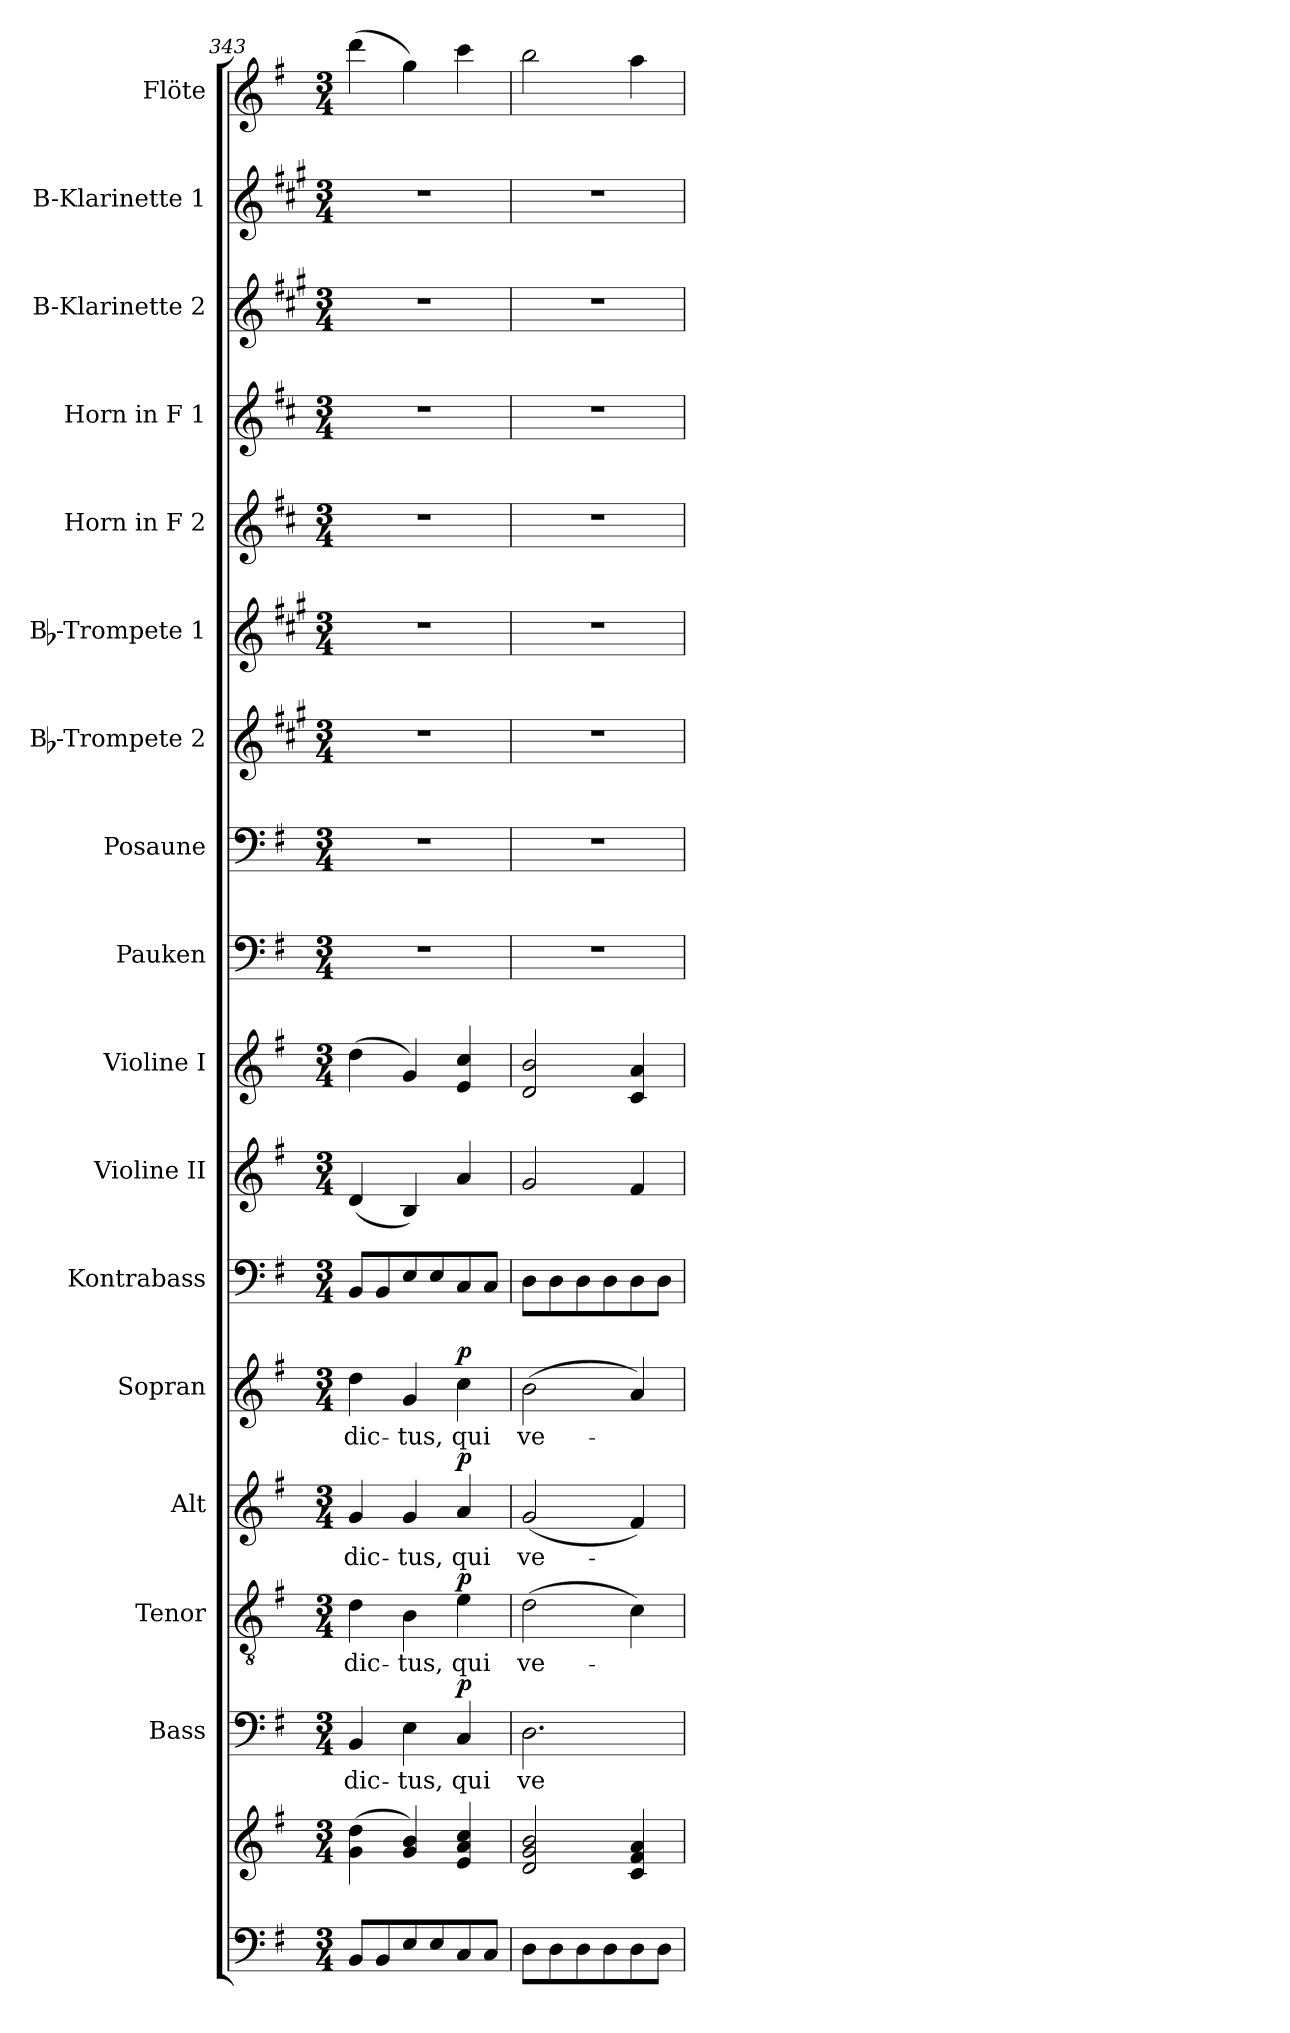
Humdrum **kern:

**kern	**kern	**kern	**text	**dynam	**kern	**text	**dynam	**kern	**text	**dynam	**kern	**text	**dynam	**kern	**kern	**kern	**kern	**kern	**kern	**kern	**kern	**kern	**kern	**kern	**kern
*part17	*part17	*part16	*part16	*part16	*part15	*part15	*part15	*part14	*part14	*part14	*part13	*part13	*part13	*part12	*part11	*part10	*part9	*part8	*part7	*part6	*part5	*part4	*part3	*part2	*part1
*staff18	*staff17	*staff16	*staff16	*staff16	*staff15	*staff15	*staff15	*staff14	*staff14	*staff14	*staff13	*staff13	*staff13	*staff12	*staff11	*staff10	*staff9	*staff8	*staff7	*staff6	*staff5	*staff4	*staff3	*staff2	*staff1
*	*	*I"Bass	*	*	*I"Tenor	*	*	*I"Alt	*	*	*I"Sopran	*	*	*I"Kontrabass	*I"Violine II	*I"Violine I	*I"Pauken	*I"Posaune	*I"Bb-Trompete 2	*I"Bb-Trompete 1	*I"Horn in F 2	*I"Horn in F 1	*I"B-Klarinette 2	*I"B-Klarinette 1	*I"Flöte
*	*	*I'B.	*	*	*I'T.	*	*	*I'A.	*	*	*I'S.	*	*	*I'Kb.	*I'Vl. II	*I'Vl. I	*I'Pk.	*I'Pos.	*I'Bb Trp. 2	*I'Bb Trp. 1	*I'Hrn. 2	*I'Hrn. 1	*I'B Kl. 2	*I'B Kl. 1	*I'Fl.
*clefF4	*clefG2	*clefF4	*	*	*clefGv2	*	*	*clefG2	*	*	*clefG2	*	*	*clefF4	*clefG2	*clefG2	*clefF4	*clefF4	*clefG2	*clefG2	*clefG2	*clefG2	*clefG2	*clefG2	*clefG2
*	*	*	*	*	*	*	*	*	*	*	*	*	*	*ITrd7c12	*	*	*	*	*ITrd1c2	*ITrd1c2	*ITrd4c7	*ITrd4c7	*ITrd1c2	*ITrd1c2	*
*k[f#]	*k[f#]	*k[f#]	*	*	*k[f#]	*	*	*k[f#]	*	*	*k[f#]	*	*	*k[f#]	*k[f#]	*k[f#]	*k[f#]	*k[f#]	*k[f#]	*k[f#]	*k[f#]	*k[f#]	*k[f#]	*k[f#]	*k[f#]
*G:	*G:	*G:	*	*	*G:	*	*	*G:	*	*	*G:	*	*	*G:	*G:	*G:	*G:	*G:	*G:	*G:	*G:	*G:	*G:	*G:	*G:
*M3/4	*M3/4	*M3/4	*	*	*M3/4	*	*	*M3/4	*	*	*M3/4	*	*	*M3/4	*M3/4	*M3/4	*M3/4	*M3/4	*M3/4	*M3/4	*M3/4	*M3/4	*M3/4	*M3/4	*M3/4
=343	=343	=343	=343	=343	=343	=343	=343	=343	=343	=343	=343	=343	=343	=343	=343	=343	=343	=343	=343	=343	=343	=343	=343	=343	=343
!	!	!	!LO:LY:b	!	!	!LO:LY:b	!	!	!LO:LY:b	!	!	!LO:LY:b	!	!	!	!	!	!	!	!	!	!	!	!	!
8BB/L	(>4g\ 4dd\	4BB/	-dic-	.	4d\	-dic-	.	4g/	-dic-	.	4dd\	-dic-	.	8BBB/L	(<4d/	(>4dd\	2.r	2.r	2.r	2.r	2.r	2.r	2.r	2.r	(>4ddd\
8BB/	.	.	.	.	.	.	.	.	.	.	.	.	.	8BBB/	.	.	.	.	.	.	.	.	.	.	.
!	!	!	!LO:LY:b	!	!	!LO:LY:b	!	!	!LO:LY:b	!	!	!LO:LY:b	!	!	!	!	!	!	!	!	!	!	!	!	!
8E/	4g/ 4b/)	4E\	-tus,	.	4B\	-tus,	.	4g/	-tus,	.	4g/	-tus,	.	8EE/	4B/)	4g/)	.	.	.	.	.	.	.	.	4gg\)
8E/	.	.	.	.	.	.	.	.	.	.	.	.	.	8EE/	.	.	.	.	.	.	.	.	.	.	.
!	!	!	!LO:LY:b	!LO:DY:a	!	!LO:LY:b	!LO:DY:a	!	!LO:LY:b	!LO:DY:a	!	!LO:LY:b	!LO:DY:a	!	!	!	!	!	!	!	!	!	!	!	!
8C/	4e/ 4a/ 4cc/	4C/	qui	p	4e\	qui	p	4a/	qui	p	4cc\	qui	p	8CC/	4a/	4e/ 4cc/	.	.	.	.	.	.	.	.	4ccc\
8C/J	.	.	.	.	.	.	.	.	.	.	.	.	.	8CC/J	.	.	.	.	.	.	.	.	.	.	.
=344	=344	=344	=344	=344	=344	=344	=344	=344	=344	=344	=344	=344	=344	=344	=344	=344	=344	=344	=344	=344	=344	=344	=344	=344	=344
!	!	!	!LO:LY:b	!	!	!LO:LY:b	!	!	!LO:LY:b	!	!	!LO:LY:b	!	!	!	!	!	!	!	!	!	!	!	!	!
8D\L	2d/ 2g/ 2b/	2.D\	ve-	.	(>2d\	ve-	.	(<2g/	ve-	.	(>2b\	ve-	.	8DD\L	2g/	2d/ 2b/	2.r	2.r	2.r	2.r	2.r	2.r	2.r	2.r	2bb\
8D\	.	.	.	.	.	.	.	.	.	.	.	.	.	8DD\	.	.	.	.	.	.	.	.	.	.	.
8D\	.	.	.	.	.	.	.	.	.	.	.	.	.	8DD\	.	.	.	.	.	.	.	.	.	.	.
8D\	.	.	.	.	.	.	.	.	.	.	.	.	.	8DD\	.	.	.	.	.	.	.	.	.	.	.
8D\	4c/ 4f#/ 4a/	.	.	.	4c\)	.	.	4f#/)	.	.	4a/)	.	.	8DD\	4f#/	4c/ 4a/	.	.	.	.	.	.	.	.	4aa\
8D\J	.	.	.	.	.	.	.	.	.	.	.	.	.	8DD\J	.	.	.	.	.	.	.	.	.	.	.
=	=	=	=	=	=	=	=	=	=	=	=	=	=	=	=	=	=	=	=	=	=	=	=	=	=
*-	*-	*-	*-	*-	*-	*-	*-	*-	*-	*-	*-	*-	*-	*-	*-	*-	*-	*-	*-	*-	*-	*-	*-	*-	*-
